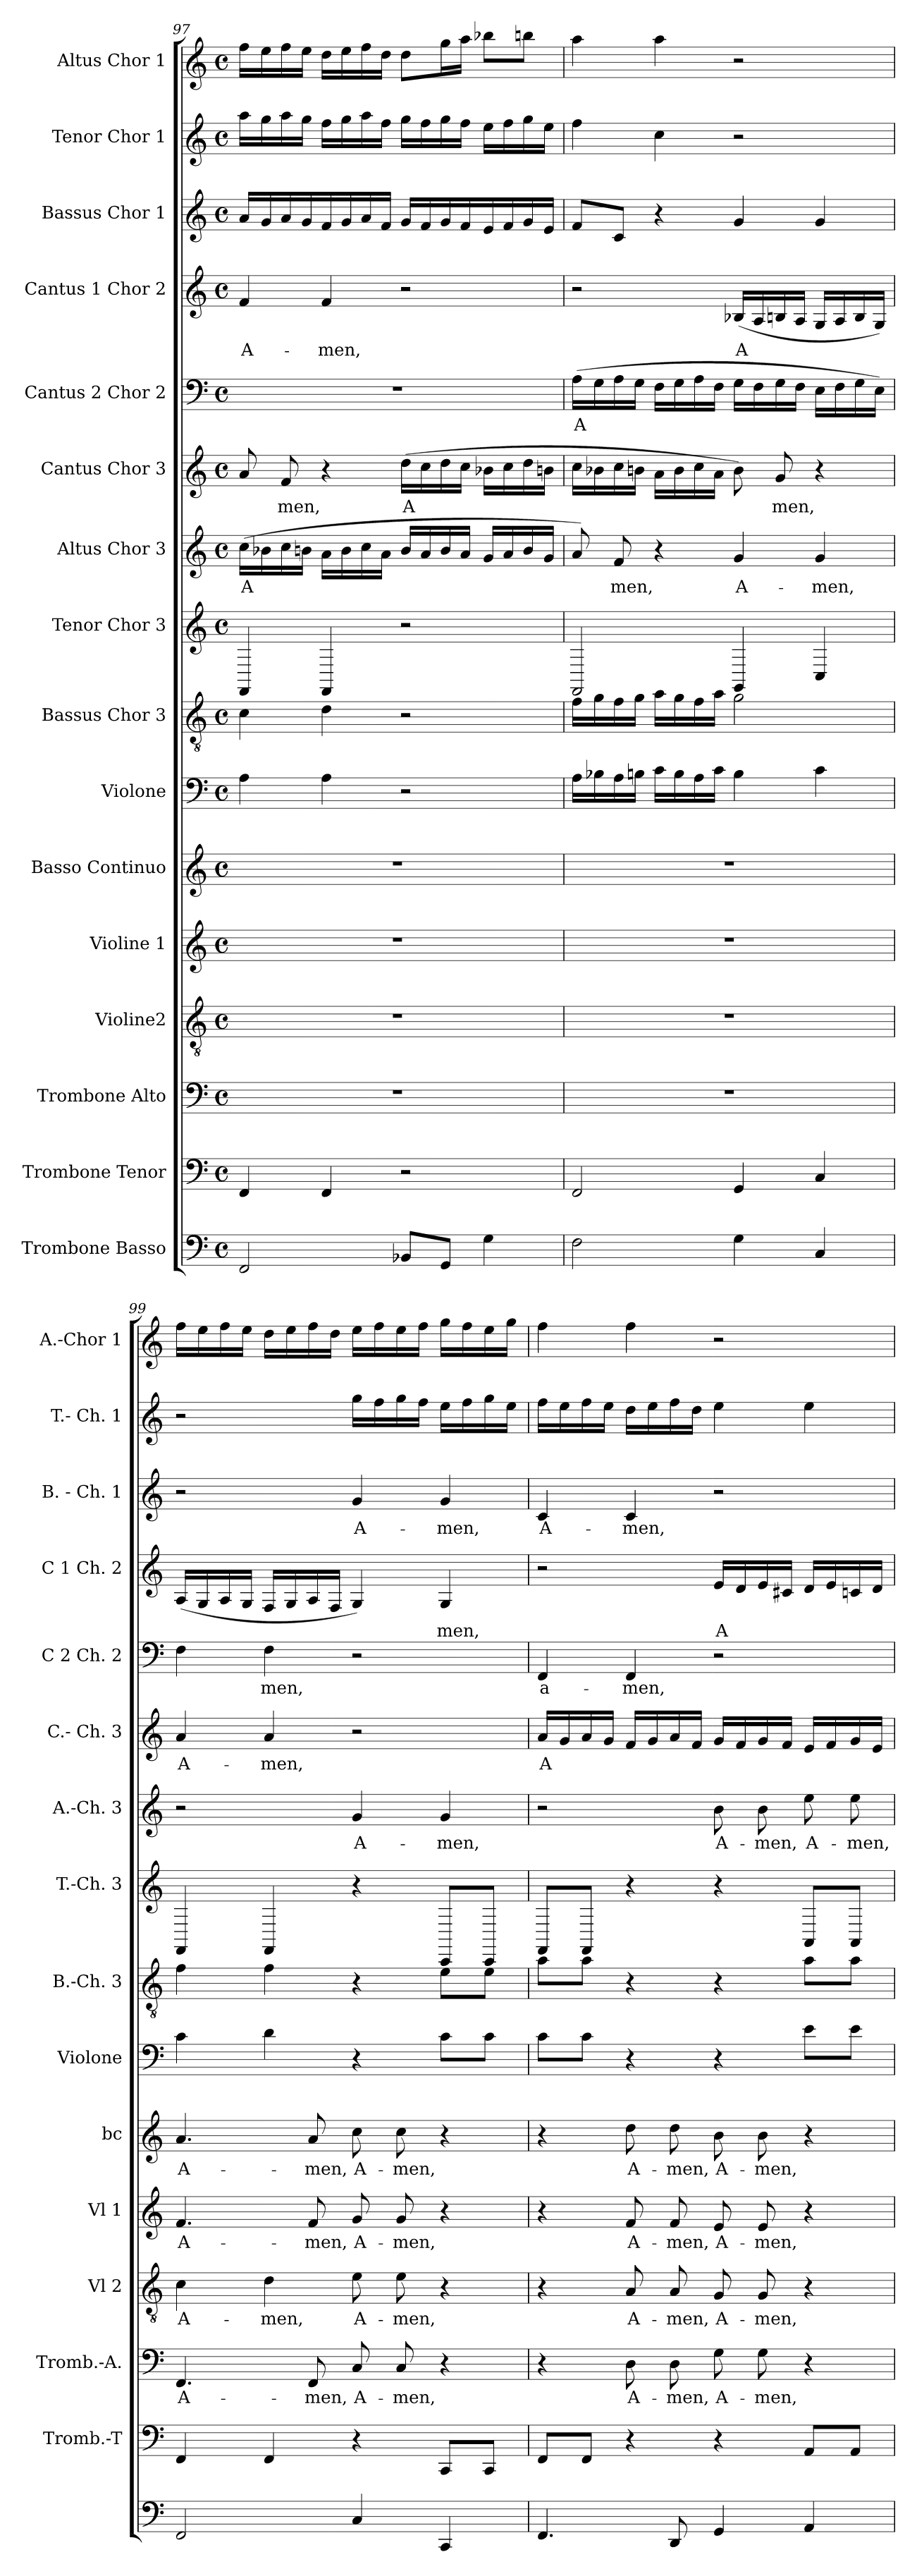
**kern	**kern	**kern	**text	**kern	**text	**kern	**text	**kern	**text	**kern	**kern	**kern	**kern	**text	**kern	**text	**kern	**text	**kern	**text	**kern	**text	**kern	**kern
*part16	*part15	*part14	*part14	*part13	*part13	*part12	*part12	*part11	*part11	*part10	*part9	*part8	*part7	*part7	*part6	*part6	*part5	*part5	*part4	*part4	*part3	*part3	*part2	*part1
*staff16	*staff15	*staff14	*staff14	*staff13	*staff13	*staff12	*staff12	*staff11	*staff11	*staff10	*staff9	*staff8	*staff7	*staff7	*staff6	*staff6	*staff5	*staff5	*staff4	*staff4	*staff3	*staff3	*staff2	*staff1
*I"Trombone Basso	*I"Trombone Tenor	*I"Trombone Alto	*	*I"Violine2	*	*I"Violine 1	*	*I"Basso Continuo	*	*I"Violone	*I"Bassus Chor 3	*I"Tenor Chor 3	*I"Altus Chor 3	*	*I"Cantus Chor 3	*	*I"Cantus 2 Chor 2	*	*I"Cantus 1 Chor 2	*	*I"Bassus Chor 1	*	*I"Tenor Chor 1	*I"Altus Chor 1
*	*I'Tromb.-T	*I'Tromb.-A.	*	*I'Vl 2	*	*I'Vl 1	*	*I'bc	*	*I'Violone	*I'B.-Ch. 3	*I'T.-Ch. 3	*I'A.-Ch. 3	*	*I'C.- Ch. 3	*	*I'C 2 Ch. 2	*	*I'C 1 Ch. 2	*	*I'B. - Ch. 1	*	*I'T.- Ch. 1	*I'A.-Chor 1
*clefF4	*clefF4	*clefF4	*	*clefGv2	*	*clefG2	*	*clefG2	*	*clefF4	*clefGv2	*clefG2	*clefG2	*	*clefG2	*	*clefF4	*	*clefG2	*	*clefG2	*	*clefG2	*clefG2
*k[]	*k[]	*k[]	*	*k[]	*	*k[]	*	*k[]	*	*k[]	*k[]	*k[]	*k[]	*	*k[]	*	*k[]	*	*k[]	*	*k[]	*	*k[]	*k[]
*C:	*C:	*C:	*	*C:	*	*C:	*	*C:	*	*C:	*C:	*C:	*C:	*	*C:	*	*C:	*	*C:	*	*C:	*	*C:	*C:
*M4/4	*M4/4	*M4/4	*	*M4/4	*	*M4/4	*	*M4/4	*	*M4/4	*M4/4	*M4/4	*M4/4	*	*M4/4	*	*M4/4	*	*M4/4	*	*M4/4	*	*M4/4	*M4/4
*met(c)	*met(c)	*met(c)	*	*met(c)	*	*met(c)	*	*met(c)	*	*met(c)	*met(c)	*met(c)	*met(c)	*	*met(c)	*	*met(c)	*	*met(c)	*	*met(c)	*	*met(c)	*met(c)
=97	=97	=97	=97	=97	=97	=97	=97	=97	=97	=97	=97	=97	=97	=97	=97	=97	=97	=97	=97	=97	=97	=97	=97	=97
2FF	4FF	1r	.	1r	.	1r	.	1r	.	4A	4c	4FF	(>16ccLL	A	8a	.	1r	.	4f	A-	16aLL	.	16aaLL	16ffLL
.	.	.	.	.	.	.	.	.	.	.	.	.	16b-X	.	.	.	.	.	.	.	16g	.	16gg	16ee
.	.	.	.	.	.	.	.	.	.	.	.	.	16cc	.	8f	men,	.	.	.	.	16a	.	16aa	16ff
.	.	.	.	.	.	.	.	.	.	.	.	.	16bJJ	.	.	.	.	.	.	.	16g	.	16ggJJ	16eeJJ
.	4FF	.	.	.	.	.	.	.	.	4A	4d	4FF	16aLL	.	4r	.	.	.	4f	men,	16f	.	16ffLL	16ddLL
.	.	.	.	.	.	.	.	.	.	.	.	.	16b	.	.	.	.	.	.	.	16g	.	16gg	16ee
.	.	.	.	.	.	.	.	.	.	.	.	.	16cc	.	.	.	.	.	.	.	16a	.	16aa	16ff
.	.	.	.	.	.	.	.	.	.	.	.	.	16aJJ	.	.	.	.	.	.	.	16fJJ	.	16ffJJ	16ddJJ
8BB-XL	2r	.	.	.	.	.	.	.	.	2r	2r	2r	16bLL	.	(>16ddLL	A	.	.	2r	.	16gLL	.	16ggLL	8ddL
.	.	.	.	.	.	.	.	.	.	.	.	.	16a	.	16cc	.	.	.	.	.	16f	.	16ff	.
8GGJ	.	.	.	.	.	.	.	.	.	.	.	.	16b	.	16dd	.	.	.	.	.	16g	.	16gg	16ggL
.	.	.	.	.	.	.	.	.	.	.	.	.	16aJJ	.	16ccJJ	.	.	.	.	.	16f	.	16ffJJ	16aaJJ
4G	.	.	.	.	.	.	.	.	.	.	.	.	16gLL	.	16b-XLL	.	.	.	.	.	16e	.	16eeLL	8bb-XL
.	.	.	.	.	.	.	.	.	.	.	.	.	16a	.	16cc	.	.	.	.	.	16f	.	16ff	.
.	.	.	.	.	.	.	.	.	.	.	.	.	16b	.	16dd	.	.	.	.	.	16g	.	16gg	8bbJ
.	.	.	.	.	.	.	.	.	.	.	.	.	16gJJ	.	16bJJ	.	.	.	.	.	16eJJ	.	16eeJJ	.
=98	=98	=98	=98	=98	=98	=98	=98	=98	=98	=98	=98	=98	=98	=98	=98	=98	=98	=98	=98	=98	=98	=98	=98	=98
2F	2FF	1r	.	1r	.	1r	.	1r	.	16ALL	16fLL	2FF	8a)	.	16ccLL	.	(>16ALL	A	2r	.	8fL	.	4ff	4aa
.	.	.	.	.	.	.	.	.	.	16B-X	16g	.	.	.	16b-X	.	16G	.	.	.	.	.	.	.
.	.	.	.	.	.	.	.	.	.	16A	16f	.	8f	men,	16cc	.	16A	.	.	.	8cJ	.	.	.
.	.	.	.	.	.	.	.	.	.	16BJJ	16gJJ	.	.	.	16bJJ	.	16GJJ	.	.	.	.	.	.	.
.	.	.	.	.	.	.	.	.	.	16cLL	16aLL	.	4r	.	16aLL	.	16FLL	.	.	.	4r	.	4cc	4aa
.	.	.	.	.	.	.	.	.	.	16B	16g	.	.	.	16b	.	16G	.	.	.	.	.	.	.
.	.	.	.	.	.	.	.	.	.	16A	16f	.	.	.	16cc	.	16A	.	.	.	.	.	.	.
.	.	.	.	.	.	.	.	.	.	16cJJ	16aJJ	.	.	.	16aJJ	.	16FJJ	.	.	.	.	.	.	.
4G	4GG	.	.	.	.	.	.	.	.	4B	2g	4GG	4g	A-	8b)	.	16GLL	.	(<16B-XLL	A	4g	.	2r	2r
.	.	.	.	.	.	.	.	.	.	.	.	.	.	.	.	.	16F	.	16A	.	.	.	.	.
.	.	.	.	.	.	.	.	.	.	.	.	.	.	.	8g	men,	16G	.	16B	.	.	.	.	.
.	.	.	.	.	.	.	.	.	.	.	.	.	.	.	.	.	16FJJ	.	16AJJ	.	.	.	.	.
4C	4C	.	.	.	.	.	.	.	.	4c	.	4C	4g	men,	4r	.	16ELL	.	16GLL	.	4g	.	.	.
.	.	.	.	.	.	.	.	.	.	.	.	.	.	.	.	.	16F	.	16A	.	.	.	.	.
.	.	.	.	.	.	.	.	.	.	.	.	.	.	.	.	.	16G	.	16B	.	.	.	.	.
.	.	.	.	.	.	.	.	.	.	.	.	.	.	.	.	.	16EJJ)	.	16GJJ)	.	.	.	.	.
!!LO:LB:g=z
=99	=99	=99	=99	=99	=99	=99	=99	=99	=99	=99	=99	=99	=99	=99	=99	=99	=99	=99	=99	=99	=99	=99	=99	=99
2FF	4FF	4.FF	A-	4c	A-	4.f	A-	4.a	A-	4c	4f	4FF	2r	.	4a	A-	4F	_-	(<16ALL	.	2r	.	2r	16ffLL
.	.	.	.	.	.	.	.	.	.	.	.	.	.	.	.	.	.	.	16G	.	.	.	.	16ee
.	.	.	.	.	.	.	.	.	.	.	.	.	.	.	.	.	.	.	16A	.	.	.	.	16ff
.	.	.	.	.	.	.	.	.	.	.	.	.	.	.	.	.	.	.	16GJJ	.	.	.	.	16eeJJ
.	4FF	.	.	4d	men,	.	.	.	.	4d	4f	4FF	.	.	4a	men,	4F	men,	16FLL	.	.	.	.	16ddLL
.	.	.	.	.	.	.	.	.	.	.	.	.	.	.	.	.	.	.	16G	.	.	.	.	16ee
.	.	8FF	men,	.	.	8f	men,	8a	men,	.	.	.	.	.	.	.	.	.	16A	.	.	.	.	16ff
.	.	.	.	.	.	.	.	.	.	.	.	.	.	.	.	.	.	.	16FJJ	.	.	.	.	16ddJJ
4C	4r	8C	A-	8e	A-	8g	A-	8cc	A-	4r	4r	4r	4g	A-	2r	.	2r	.	4G)	.	4g	A-	16ggLL	16eeLL
.	.	.	.	.	.	.	.	.	.	.	.	.	.	.	.	.	.	.	.	.	.	.	16ff	16ff
.	.	8C	men,	8e	men,	8g	men,	8cc	men,	.	.	.	.	.	.	.	.	.	.	.	.	.	16gg	16ee
.	.	.	.	.	.	.	.	.	.	.	.	.	.	.	.	.	.	.	.	.	.	.	16ffJJ	16ffJJ
4CC	8CCL	4r	.	4r	.	4r	.	4r	.	8cL	8eL	8CCL	4g	men,	.	.	.	.	4G	men,	4g	men,	16eeLL	16ggLL
.	.	.	.	.	.	.	.	.	.	.	.	.	.	.	.	.	.	.	.	.	.	.	16ff	16ff
.	8CCJ	.	.	.	.	.	.	.	.	8cJ	8eJ	8CCJ	.	.	.	.	.	.	.	.	.	.	16gg	16ee
.	.	.	.	.	.	.	.	.	.	.	.	.	.	.	.	.	.	.	.	.	.	.	16eeJJ	16ggJJ
=100	=100	=100	=100	=100	=100	=100	=100	=100	=100	=100	=100	=100	=100	=100	=100	=100	=100	=100	=100	=100	=100	=100	=100	=100
4.FF	8FFL	4r	.	4r	.	4r	.	4r	.	8cL	8aL	8FFL	2r	.	16aLL	A	4FF	a-	2r	.	4c	A-	16ffLL	4ff
.	.	.	.	.	.	.	.	.	.	.	.	.	.	.	16g	.	.	.	.	.	.	.	16ee	.
.	8FFJ	.	.	.	.	.	.	.	.	8cJ	8aJ	8FFJ	.	.	16a	.	.	.	.	.	.	.	16ff	.
.	.	.	.	.	.	.	.	.	.	.	.	.	.	.	16gJJ	.	.	.	.	.	.	.	16eeJJ	.
.	4r	8D	A-	8A	A-	8f	A-	8dd	A-	4r	4r	4r	.	.	16fLL	.	4FF	men,	.	.	4c	men,	16ddLL	4ff
.	.	.	.	.	.	.	.	.	.	.	.	.	.	.	16g	.	.	.	.	.	.	.	16ee	.
8DD	.	8D	men,	8A	men,	8f	men,	8dd	men,	.	.	.	.	.	16a	.	.	.	.	.	.	.	16ff	.
.	.	.	.	.	.	.	.	.	.	.	.	.	.	.	16fJJ	.	.	.	.	.	.	.	16ddJJ	.
4GG	4r	8G	A-	8G	A-	8e	A-	8b	A-	4r	4r	4r	8b	A-	16gLL	.	2r	.	16eLL	A	2r	.	4ee	2r
.	.	.	.	.	.	.	.	.	.	.	.	.	.	.	16f	.	.	.	16d	.	.	.	.	.
.	.	8G	men,	8G	men,	8e	men,	8b	men,	.	.	.	8b	men,	16g	.	.	.	16e	.	.	.	.	.
.	.	.	.	.	.	.	.	.	.	.	.	.	.	.	16fJJ	.	.	.	16c#XJJ	.	.	.	.	.
4AA	8AAL	4r	.	4r	.	4r	.	4r	.	8eL	8aL	8AAL	8ee	A-	16eLL	.	.	.	16dLL	.	.	.	4ee	.
.	.	.	.	.	.	.	.	.	.	.	.	.	.	.	16f	.	.	.	16e	.	.	.	.	.
.	8AAJ	.	.	.	.	.	.	.	.	8eJ	8aJ	8AAJ	8ee	men,	16g	.	.	.	16c	.	.	.	.	.
.	.	.	.	.	.	.	.	.	.	.	.	.	.	.	16eJJ	.	.	.	16dJJ	.	.	.	.	.
=	=	=	=	=	=	=	=	=	=	=	=	=	=	=	=	=	=	=	=	=	=	=	=	=
*-	*-	*-	*-	*-	*-	*-	*-	*-	*-	*-	*-	*-	*-	*-	*-	*-	*-	*-	*-	*-	*-	*-	*-	*-
